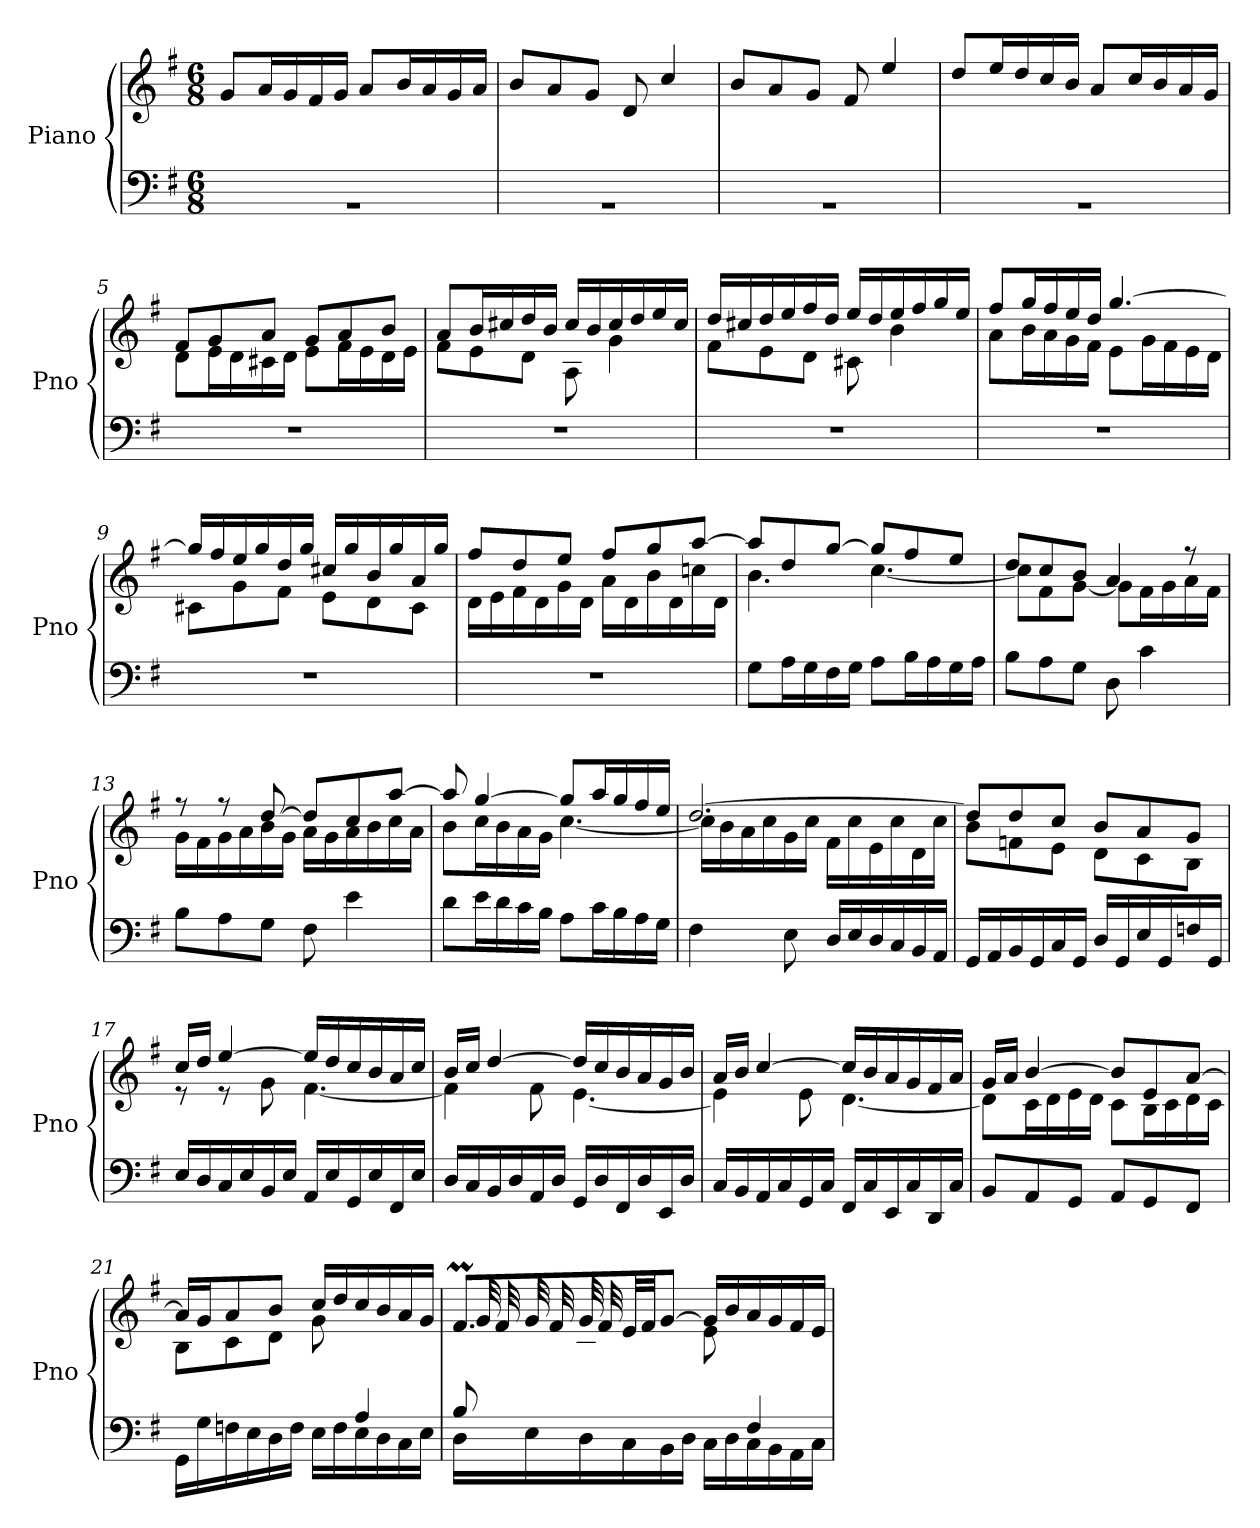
**kern	**kern
*part1	*part1
*staff2	*staff1
*I"Piano	*
*I'Pno	*
*clefF4	*clefG2
*k[f#]	*k[f#]
*M6/8	*M6/8
=1	=1
2.rBB	8g/L
.	16a/L
.	16g/
.	16f#/
.	16g/JJ
.	8a/L
.	16b/L
.	16a/
.	16g/
.	16a/JJ
=2	=2
2.rBB	8b/L
.	8a/
.	8g/J
.	8d/
.	4cc/
=3	=3
2.rBB	8b/L
.	8a/
.	8g/J
.	8f#/
.	4ee/
=4	=4
2.rBB	8dd/L
.	16ee/L
.	16dd/
.	16cc/
.	16b/JJ
.	8a/L
.	16cc/L
.	16b/
.	16a/
.	16g/JJ
=5	=5
*	*^
2.r	8f#/L	8d\L
.	8g/	16e\L
.	.	16d\
.	8a/J	16c#X\
.	.	16d\JJ
.	8g/L	8e\L
.	8a/	16f#\L
.	.	16e\
.	8b/J	16d\
.	.	16e\JJ
!!LO:LB:g=z	!!
=6	=6	=6
2.r	8a/L	8f#\L
.	16b/L	8e\
.	16cc#X/	.
.	16dd/	8d\J
.	16b/JJ	.
.	16cc#/LL	8A\
.	16b/	.
.	16cc#/	4g\
.	16dd/	.
.	16ee/	.
.	16cc#/JJ	.
=7	=7	=7
2.r	16dd/LL	8f#\L
.	16cc#X/	.
.	16dd/	8e\
.	16ee/	.
.	16ff#/	8d\J
.	16dd/JJ	.
.	16ee/LL	8c#X\
.	16dd/	.
.	16ee/	4b\
.	16ff#/	.
.	16gg/	.
.	16ee/JJ	.
=8	=8	=8
2.r	8ff#/L	8a\L
.	16gg/L	16b\L
.	16ff#/	16a\
.	16ee/	16g\
.	16dd/JJ	16f#\JJ
.	[4.gg/	8e\L
.	.	16g\L
.	.	16f#\
.	.	16e\
.	.	16d\JJ
=9	=9	=9
2.r	16gg/LL]	8c#X\L
.	16ff#/	.
.	16ee/	8g\
.	16gg/	.
.	16dd/	8f#\J
.	16gg/JJ	.
.	16cc#X/LL	8e\L
.	16gg/	.
.	16b/	8d\
.	16gg/	.
.	16a/	8c#\J
.	16gg/JJ	.
!!LO:LB:g=z	!!
=10	=10	=10
2.r	8ff#/L	16d\LL
.	.	16e\
.	8dd/	16f#\
.	.	16d\
.	8ee/J	16g\
.	.	16d\JJ
.	8ff#/L	16a\LL
.	.	16d\
.	8gg/	16b\
.	.	16d\
.	[8aa/J	16ccn\
.	.	16d\JJ
=11	=11	=11
8G\L	8aa/L]	4.b\
16A\L	8dd/	.
16G\	.	.
16F#\	[8gg/J	.
16G\JJ	.	.
8A\L	8gg/L]	[4.cc\
16B\L	8ff#/	.
16A\	.	.
16G\	8ee/J	.
16A\JJ	.	.
=12	=12	=12
8B\L	8dd/L	8cc\L]
8A\	8cc/	8f#\
8G\J	8b/J	[8g\J
8D\	4a/	8g\L]
4c\	.	16f#\L
.	.	16g\
.	8r	16a\
.	.	16f#\JJ
=13	=13	=13
8B\L	8r	16g\LL
.	.	16f#\
8A\	8r	16g\
.	.	16a\
8G\J	[8dd/	16b\
.	.	16g\JJ
8F#\	8dd/L]	16a\LL
.	.	16g\
4e\	8cc/	16a\
.	.	16b\
.	[8aa/J	16cc\
.	.	16a\JJ
!!LO:LB:g=z	!!
=14	=14	=14
8d\L	8aa/]	8b\L
16e\L	[4gg/	16cc\L
16d\	.	16b\
16c\	.	16a\
16B\JJ	.	16g\JJ
8A\L	8gg/L]	[4.cc\
16c\L	16aa/L	.
16B\	16gg/	.
16A\	16ff#/	.
16G\JJ	16ee/JJ	.
=15	=15	=15
4F#\	[2.dd/	16cc\LL]
.	.	16b\
.	.	16a\
.	.	16cc\
8E\	.	16g\
.	.	16cc\JJ
16D/LL	.	16f#\LL
16E/	.	16cc\
16D/	.	16e\
16C/	.	16cc\
16BB/	.	16d\
16AA/JJ	.	16cc\JJ
=16	=16	=16
16GG/LL	8dd/L]	8b\L
16AA/	.	.
16BB/	8dd/	8fn\
16GG/	.	.
16C/	8cc/J	8e\J
16GG/JJ	.	.
16D/LL	8b/L	8d\L
16GG/	.	.
16E/	8a/	8c\
16GG/	.	.
16Fn/	8g/J	8B\J
16GG/JJ	.	.
=17	=17	=17
16E/LL	16cc/LL	8r
16D/	16dd/JJ	.
16C/	[4ee/	8r
16E/	.	.
16BB/	.	8g\
16E/JJ	.	.
16AA/LL	16ee/LL]	[4.f#\
16E/	16dd/	.
16GG/	16cc/	.
16E/	16b/	.
16FF#/	16a/	.
16E/JJ	16cc/JJ	.
!!LO:LB:g=z	!!
=18	=18	=18
16D/LL	16b/LL	4f#\]
16C/	16cc/JJ	.
16BB/	[4dd/	.
16D/	.	.
16AA/	.	8f#\
16D/JJ	.	.
16GG/LL	16dd/LL]	[4.e\
16D/	16cc/	.
16FF#/	16b/	.
16D/	16a/	.
16EE/	16g/	.
16D/JJ	16b/JJ	.
=19	=19	=19
16C/LL	16a/LL	4e\]
16BB/	16b/JJ	.
16AA/	[4cc/	.
16C/	.	.
16GG/	.	8e\
16C/JJ	.	.
16FF#/LL	16cc/LL]	[4.d\
16C/	16b/	.
16EE/	16a/	.
16C/	16g/	.
16DD/	16f#/	.
16C/JJ	16a/JJ	.
=20	=20	=20
8BB/L	16g/LL	8d\L]
.	16a/JJ	.
8AA/	[4b/	16c\L
.	.	16d\
8GG/J	.	16e\
.	.	16d\JJ
8AA/L	8b/L]	8c\L
8GG/	8e/	16B\L
.	.	16c\
8FF#/J	[8a/J	16d\
.	.	16c\JJ
=21	=21	=21
*^	*	*
2ryy	16GG\LL	16a/LL]	8B\L
.	16G\	16g/J	.
.	16Fn\	8a/	8c\
.	16E\	.	.
.	16D\	8b/J	8d\J
.	16F\JJ	.	.
.	16E\LL	16cc/LL	8g\
.	16F\	16dd/	.
4A/	16E\	16cc/	4ryy
.	16D\	16b/	.
.	16C\	16a/	.
.	16E\JJ	16g/JJ	.
!!LO:PB:g=z
=22	=22	=22	=22
*	*	*	*^
8B/L	16D\LL	8.f#m/L	8ryy	32g
.	.	.	.	32f#
.	16E\	.	.	32g
.	.	.	.	32f#
4.ryy	16D\	.	8c\	32g
.	.	.	.	32f#
.	16C\	32e/LL	.	2ryy
.	.	32f#/JJ	.	.
.	16BB\	[8g/J	8d\J	.
.	16D\JJ	.	.	.
.	16C\LL	16g/LL]	8e\	.
.	16D\	16b/	.	.
4F#/	16C\	16a/	4ryy	.
.	16BB\	16g/	.	.
.	16AA\	16f#/	.	.
.	16C\JJ	16e/JJ	.	16ryy
*v	*v	*	*	*
*	*v	*v	*v
=	=
*-	*-
